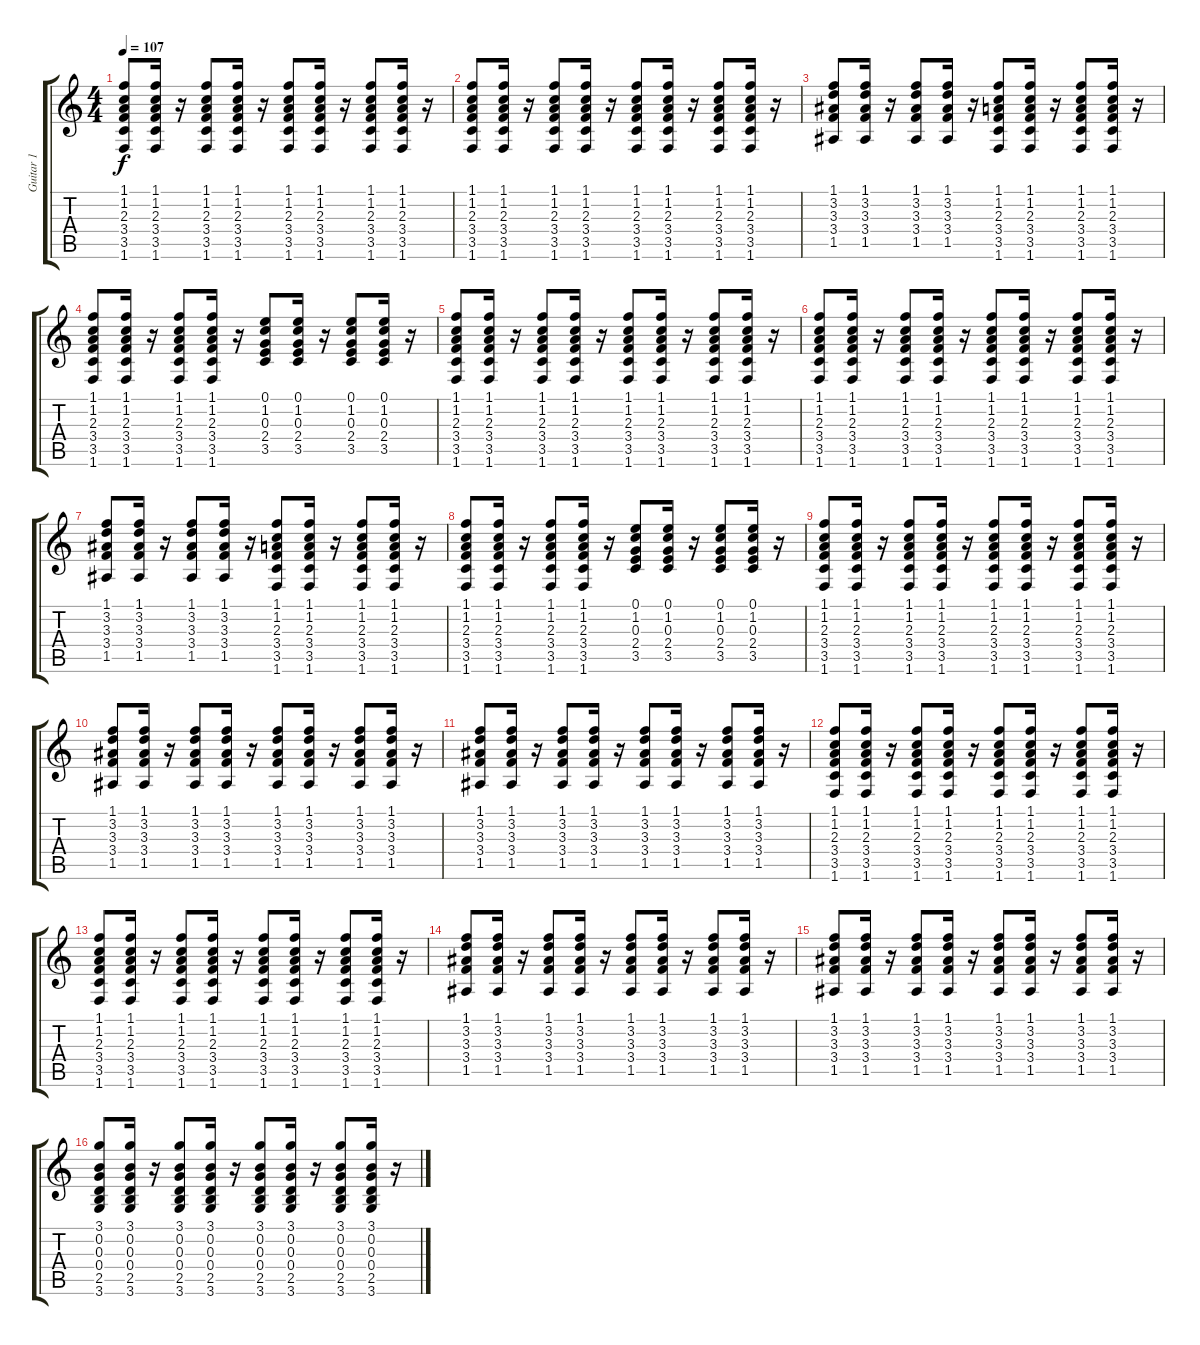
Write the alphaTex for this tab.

\track ("Guitar 1" "Guitar 1") {instrument acousticguitarsteel}
\staff {score tabs}
\tuning (E4 B3 G3 D3 A2 E2) {hide}
\ts (4 4)
\tempo 107
\clef g2
\ks c
(1.1 1.2 2.3 3.4 3.5 1.6).8{dy f} (1.1 1.2 2.3 3.4 3.5 1.6).16 r.16 (1.1 1.2 2.3 3.4 3.5 1.6).8 (1.1 1.2 2.3 3.4 3.5 1.6).16 r.16 (1.1 1.2 2.3 3.4 3.5 1.6).8 (1.1 1.2 2.3 3.4 3.5 1.6).16 r.16 (1.1 1.2 2.3 3.4 3.5 1.6).8 (1.1 1.2 2.3 3.4 3.5 1.6).16 r.16 |
(1.1 1.2 2.3 3.4 3.5 1.6).8 (1.1 1.2 2.3 3.4 3.5 1.6).16 r.16 (1.1 1.2 2.3 3.4 3.5 1.6).8 (1.1 1.2 2.3 3.4 3.5 1.6).16 r.16 (1.1 1.2 2.3 3.4 3.5 1.6).8 (1.1 1.2 2.3 3.4 3.5 1.6).16 r.16 (1.1 1.2 2.3 3.4 3.5 1.6).8 (1.1 1.2 2.3 3.4 3.5 1.6).16 r.16 |
(1.1 3.2 3.3 3.4 1.5).8 (1.1 3.2 3.3 3.4 1.5).16 r.16 (1.1 3.2 3.3 3.4 1.5).8 (1.1 3.2 3.3 3.4 1.5).16 r.16 (1.1 1.2 2.3 3.4 3.5 1.6).8 (1.1 1.2 2.3 3.4 3.5 1.6).16 r.16 (1.1 1.2 2.3 3.4 3.5 1.6).8 (1.1 1.2 2.3 3.4 3.5 1.6).16 r.16 |
(1.1 1.2 2.3 3.4 3.5 1.6).8 (1.1 1.2 2.3 3.4 3.5 1.6).16 r.16 (1.1 1.2 2.3 3.4 3.5 1.6).8 (1.1 1.2 2.3 3.4 3.5 1.6).16 r.16 (0.1 1.2 0.3 2.4 3.5).8 (0.1 1.2 0.3 2.4 3.5).16 r.16 (0.1 1.2 0.3 2.4 3.5).8 (0.1 1.2 0.3 2.4 3.5).16 r.16 |
(1.1 1.2 2.3 3.4 3.5 1.6).8 (1.1 1.2 2.3 3.4 3.5 1.6).16 r.16 (1.1 1.2 2.3 3.4 3.5 1.6).8 (1.1 1.2 2.3 3.4 3.5 1.6).16 r.16 (1.1 1.2 2.3 3.4 3.5 1.6).8 (1.1 1.2 2.3 3.4 3.5 1.6).16 r.16 (1.1 1.2 2.3 3.4 3.5 1.6).8 (1.1 1.2 2.3 3.4 3.5 1.6).16 r.16 |
(1.1 1.2 2.3 3.4 3.5 1.6).8 (1.1 1.2 2.3 3.4 3.5 1.6).16 r.16 (1.1 1.2 2.3 3.4 3.5 1.6).8 (1.1 1.2 2.3 3.4 3.5 1.6).16 r.16 (1.1 1.2 2.3 3.4 3.5 1.6).8 (1.1 1.2 2.3 3.4 3.5 1.6).16 r.16 (1.1 1.2 2.3 3.4 3.5 1.6).8 (1.1 1.2 2.3 3.4 3.5 1.6).16 r.16 |
(1.1 3.2 3.3 3.4 1.5).8 (1.1 3.2 3.3 3.4 1.5).16 r.16 (1.1 3.2 3.3 3.4 1.5).8 (1.1 3.2 3.3 3.4 1.5).16 r.16 (1.1 1.2 2.3 3.4 3.5 1.6).8 (1.1 1.2 2.3 3.4 3.5 1.6).16 r.16 (1.1 1.2 2.3 3.4 3.5 1.6).8 (1.1 1.2 2.3 3.4 3.5 1.6).16 r.16 |
(1.1 1.2 2.3 3.4 3.5 1.6).8 (1.1 1.2 2.3 3.4 3.5 1.6).16 r.16 (1.1 1.2 2.3 3.4 3.5 1.6).8 (1.1 1.2 2.3 3.4 3.5 1.6).16 r.16 (0.1 1.2 0.3 2.4 3.5).8 (0.1 1.2 0.3 2.4 3.5).16 r.16 (0.1 1.2 0.3 2.4 3.5).8 (0.1 1.2 0.3 2.4 3.5).16 r.16 |
(1.1 1.2 2.3 3.4 3.5 1.6).8 (1.1 1.2 2.3 3.4 3.5 1.6).16 r.16 (1.1 1.2 2.3 3.4 3.5 1.6).8 (1.1 1.2 2.3 3.4 3.5 1.6).16 r.16 (1.1 1.2 2.3 3.4 3.5 1.6).8 (1.1 1.2 2.3 3.4 3.5 1.6).16 r.16 (1.1 1.2 2.3 3.4 3.5 1.6).8 (1.1 1.2 2.3 3.4 3.5 1.6).16 r.16 |
(1.1 3.2 3.3 3.4 1.5).8 (1.1 3.2 3.3 3.4 1.5).16 r.16 (1.1 3.2 3.3 3.4 1.5).8 (1.1 3.2 3.3 3.4 1.5).16 r.16 (1.1 3.2 3.3 3.4 1.5).8 (1.1 3.2 3.3 3.4 1.5).16 r.16 (1.1 3.2 3.3 3.4 1.5).8 (1.1 3.2 3.3 3.4 1.5).16 r.16 |
(1.1 3.2 3.3 3.4 1.5).8 (1.1 3.2 3.3 3.4 1.5).16 r.16 (1.1 3.2 3.3 3.4 1.5).8 (1.1 3.2 3.3 3.4 1.5).16 r.16 (1.1 3.2 3.3 3.4 1.5).8 (1.1 3.2 3.3 3.4 1.5).16 r.16 (1.1 3.2 3.3 3.4 1.5).8 (1.1 3.2 3.3 3.4 1.5).16 r.16 |
(1.1 1.2 2.3 3.4 3.5 1.6).8 (1.1 1.2 2.3 3.4 3.5 1.6).16 r.16 (1.1 1.2 2.3 3.4 3.5 1.6).8 (1.1 1.2 2.3 3.4 3.5 1.6).16 r.16 (1.1 1.2 2.3 3.4 3.5 1.6).8 (1.1 1.2 2.3 3.4 3.5 1.6).16 r.16 (1.1 1.2 2.3 3.4 3.5 1.6).8 (1.1 1.2 2.3 3.4 3.5 1.6).16 r.16 |
(1.1 1.2 2.3 3.4 3.5 1.6).8 (1.1 1.2 2.3 3.4 3.5 1.6).16 r.16 (1.1 1.2 2.3 3.4 3.5 1.6).8 (1.1 1.2 2.3 3.4 3.5 1.6).16 r.16 (1.1 1.2 2.3 3.4 3.5 1.6).8 (1.1 1.2 2.3 3.4 3.5 1.6).16 r.16 (1.1 1.2 2.3 3.4 3.5 1.6).8 (1.1 1.2 2.3 3.4 3.5 1.6).16 r.16 |
(1.1 3.2 3.3 3.4 1.5).8 (1.1 3.2 3.3 3.4 1.5).16 r.16 (1.1 3.2 3.3 3.4 1.5).8 (1.1 3.2 3.3 3.4 1.5).16 r.16 (1.1 3.2 3.3 3.4 1.5).8 (1.1 3.2 3.3 3.4 1.5).16 r.16 (1.1 3.2 3.3 3.4 1.5).8 (1.1 3.2 3.3 3.4 1.5).16 r.16 |
(1.1 3.2 3.3 3.4 1.5).8 (1.1 3.2 3.3 3.4 1.5).16 r.16 (1.1 3.2 3.3 3.4 1.5).8 (1.1 3.2 3.3 3.4 1.5).16 r.16 (1.1 3.2 3.3 3.4 1.5).8 (1.1 3.2 3.3 3.4 1.5).16 r.16 (1.1 3.2 3.3 3.4 1.5).8 (1.1 3.2 3.3 3.4 1.5).16 r.16 |
(3.1 0.2 0.3 0.4 2.5 3.6).8 (3.1 0.2 0.3 0.4 2.5 3.6).16 r.16 (3.1 0.2 0.3 0.4 2.5 3.6).8 (3.1 0.2 0.3 0.4 2.5 3.6).16 r.16 (3.1 0.2 0.3 0.4 2.5 3.6).8 (3.1 0.2 0.3 0.4 2.5 3.6).16 r.16 (3.1 0.2 0.3 0.4 2.5 3.6).8 (3.1 0.2 0.3 0.4 2.5 3.6).16 r.16
